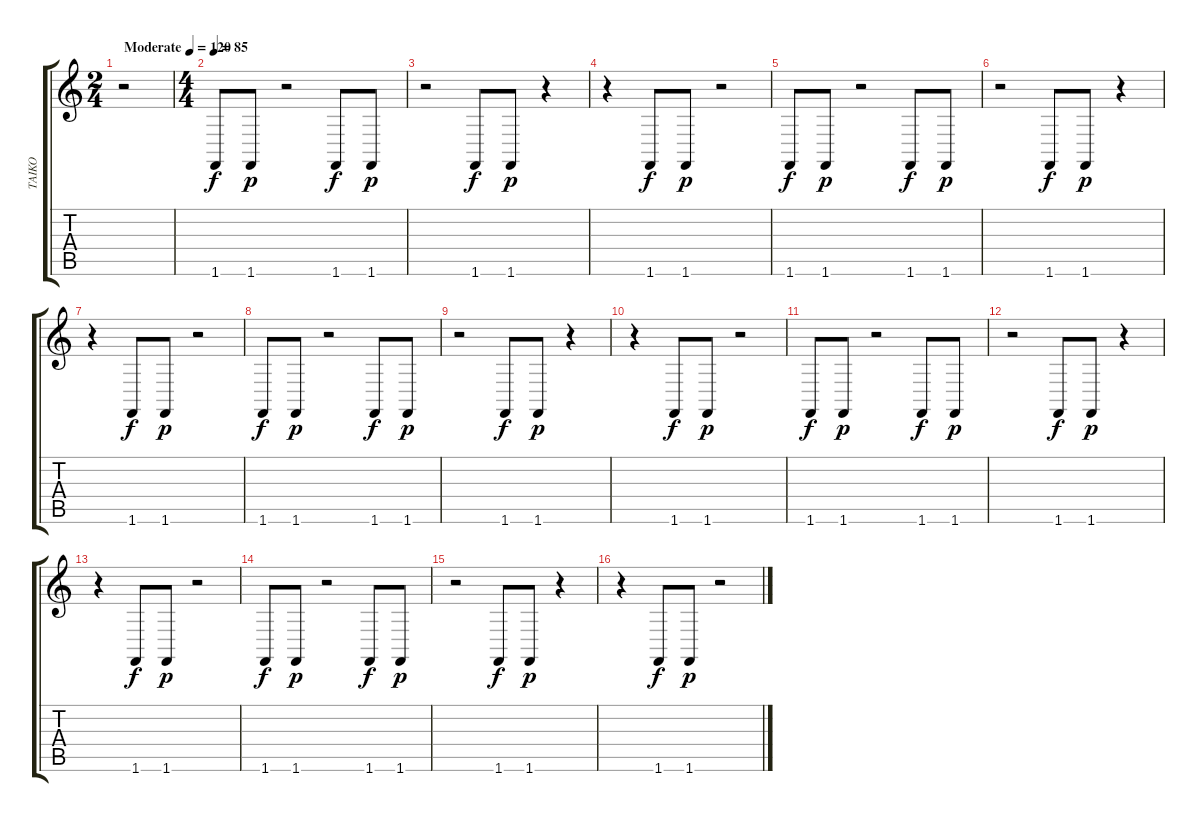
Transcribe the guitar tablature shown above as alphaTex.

\track ("TAIKO" "TAIKO") {instrument taikodrum}
\staff {score tabs}
\tuning (E4 B3 G3 D3 A2 E2) {hide}
\ts (2 4)
\tempo (120 "Moderate")
\clef g2
\ks c
r.2{dy f instrument taikodrum} |
\ts (4 4)
\tempo 85
1.6.8{balance 1} 1.6.8{dy p} r.2 1.6.8{dy f balance 14} 1.6.8{dy p} |
r.2 1.6.8{dy f balance 1} 1.6.8{dy p} r.4 |
r.4 1.6.8{dy f balance 14} 1.6.8{dy p} r.2 |
1.6.8{dy f balance 1} 1.6.8{dy p} r.2 1.6.8{dy f balance 14} 1.6.8{dy p} |
r.2 1.6.8{dy f balance 1} 1.6.8{dy p} r.4 |
r.4 1.6.8{dy f balance 14} 1.6.8{dy p} r.2 |
1.6.8{dy f balance 1} 1.6.8{dy p} r.2 1.6.8{dy f balance 14} 1.6.8{dy p} |
r.2 1.6.8{dy f balance 1} 1.6.8{dy p} r.4 |
r.4 1.6.8{dy f balance 14} 1.6.8{dy p} r.2 |
1.6.8{dy f balance 1} 1.6.8{dy p} r.2 1.6.8{dy f balance 14} 1.6.8{dy p} |
r.2 1.6.8{dy f balance 1} 1.6.8{dy p} r.4 |
r.4 1.6.8{dy f balance 14} 1.6.8{dy p} r.2 |
1.6.8{dy f balance 1} 1.6.8{dy p} r.2 1.6.8{dy f balance 14} 1.6.8{dy p} |
r.2 1.6.8{dy f balance 1} 1.6.8{dy p} r.4 |
r.4 1.6.8{dy f balance 14} 1.6.8{dy p} r.2
